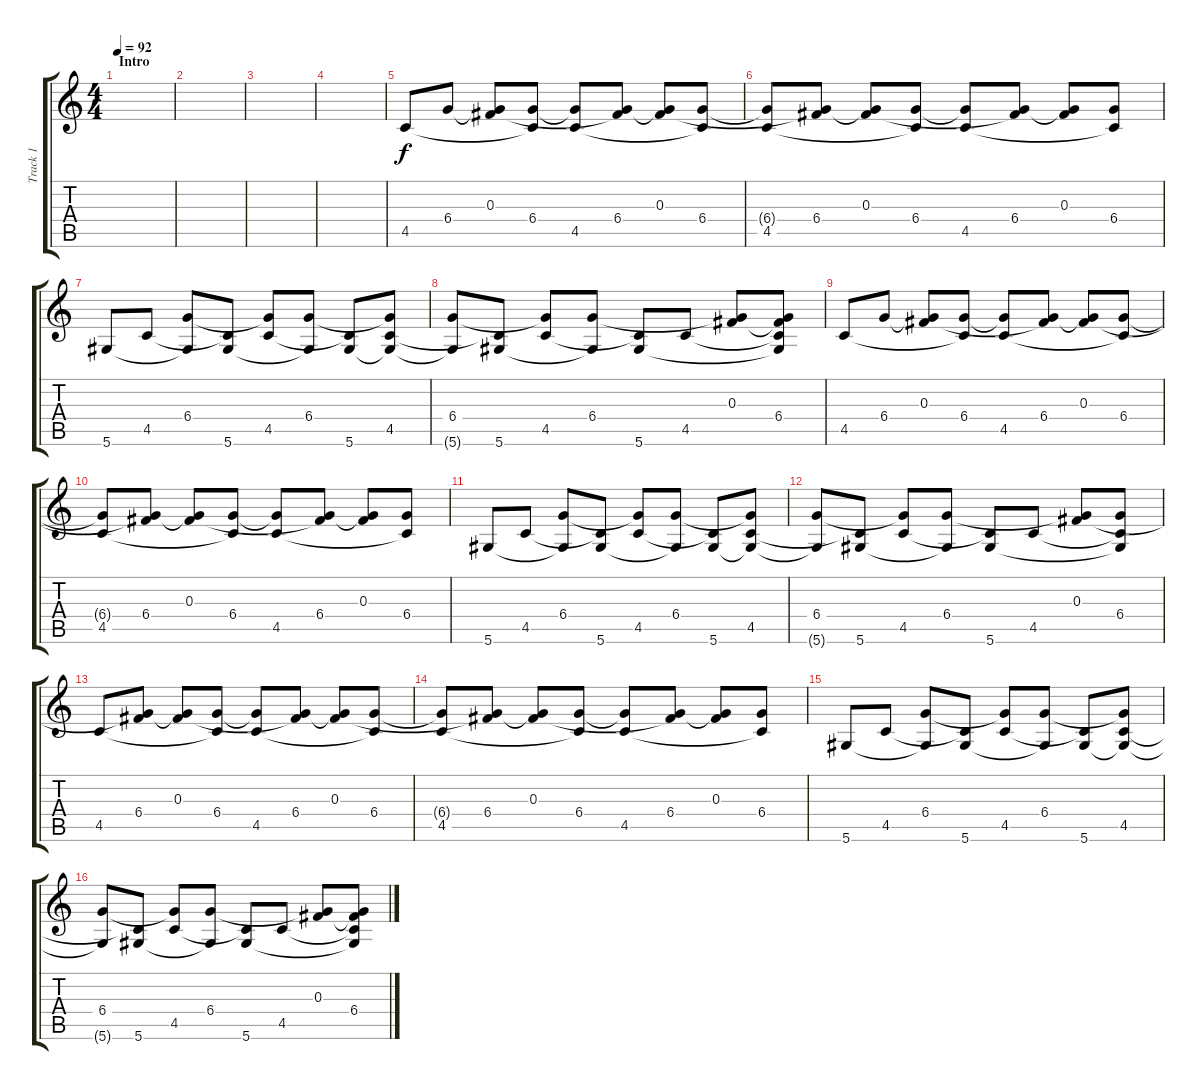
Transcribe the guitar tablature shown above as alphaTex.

\track ("Track 1" "Track 1") {instrument acousticguitarsteel}
\staff {score tabs}
\tuning (Eb4 Bb3 Gb3 Db3 Ab2 Eb2) {hide}
\ts (4 4)
\section ("" "Intro")
\tempo 92
\clef g2
\ks c
|
|
|
|
4.5.8 6.4.8 (0.3 6.4{t}).8 (6.4 4.5{t}).8 (6.4{t} 4.5).8 (0.3{t} 6.4).8 (0.3 6.4{t}).8 (6.4 4.5{t}).8 |
(6.4{t} 4.5).8 (0.3{t} 6.4).8 (0.3 6.4{t}).8 (6.4 4.5{t}).8 (6.4{t} 4.5).8 (0.3{t} 6.4).8 (0.3 6.4{t}).8 (6.4 4.5{t}).8 |
5.6.8 4.5.8 (6.4 5.6{t}).8 (4.5{t} 5.6).8 (6.4{t} 4.5).8 (6.4 5.6{t}).8 (4.5{t} 5.6).8 (6.4{t} 4.5 5.6{t}).8 |
(6.4 5.6{t}).8 (4.5{t} 5.6).8 (6.4{t} 4.5).8 (6.4 5.6{t}).8 (4.5{t} 5.6).8 4.5.8 (0.3 6.4{t}).8 (0.3{t} 6.4 4.5{t} 5.6{t}).8 |
4.5.8 6.4.8 (0.3 6.4{t}).8 (6.4 4.5{t}).8 (6.4{t} 4.5).8 (0.3{t} 6.4).8 (0.3 6.4{t}).8 (6.4 4.5{t}).8 |
(6.4{t} 4.5).8 (0.3{t} 6.4).8 (0.3 6.4{t}).8 (6.4 4.5{t}).8 (6.4{t} 4.5).8 (0.3{t} 6.4).8 (0.3 6.4{t}).8 (6.4 4.5{t}).8 |
5.6.8 4.5.8 (6.4 5.6{t}).8 (4.5{t} 5.6).8 (6.4{t} 4.5).8 (6.4 5.6{t}).8 (4.5{t} 5.6).8 (6.4{t} 4.5 5.6{t}).8 |
(6.4 5.6{t}).8 (4.5{t} 5.6).8 (6.4{t} 4.5).8 (6.4 5.6{t}).8 (4.5{t} 5.6).8 4.5.8 (0.3 6.4{t}).8 (6.4 4.5{t} 5.6{t}).8 |
4.5.8 (0.3{t} 6.4).8 (0.3 6.4{t}).8 (6.4 4.5{t}).8 (6.4{t} 4.5).8 (0.3{t} 6.4).8 (0.3 6.4{t}).8 (6.4 4.5{t}).8 |
(6.4{t} 4.5).8 (0.3{t} 6.4).8 (0.3 6.4{t}).8 (6.4 4.5{t}).8 (6.4{t} 4.5).8 (0.3{t} 6.4).8 (0.3 6.4{t}).8 (6.4 4.5{t}).8 |
5.6.8 4.5.8 (6.4 5.6{t}).8 (4.5{t} 5.6).8 (6.4{t} 4.5).8 (6.4 5.6{t}).8 (4.5{t} 5.6).8 (6.4{t} 4.5 5.6{t}).8 |
(6.4 5.6{t}).8 (4.5{t} 5.6).8 (6.4{t} 4.5).8 (6.4 5.6{t}).8 (4.5{t} 5.6).8 4.5.8 (0.3 6.4{t}).8 (0.3{t} 6.4 4.5{t} 5.6{t}).8
